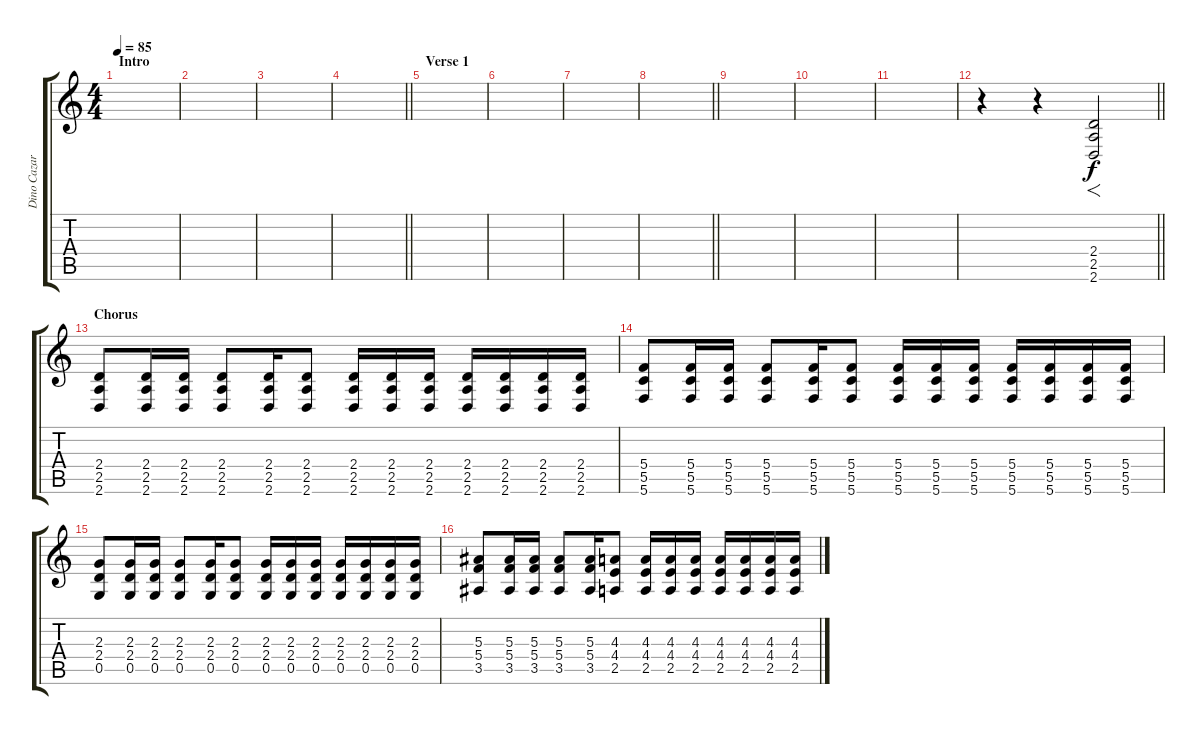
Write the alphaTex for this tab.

\track ("Dino Cazares (Distortion)" "Dino Cazar") {instrument distortionguitar}
\staff {score tabs}
\tuning (D4 A3 F3 C3 G2 C2) {hide}
\ts (4 4)
\section ("" "Intro")
\tempo 85
\clef g2
\ks c
|
|
|
\barLineRight lightlight
|
\section ("" "Verse 1")
|
|
|
\barLineRight lightlight
|
|
|
|
\barLineRight lightlight
r.4 r.4 (2.4 2.5 2.6).2{f} |
\section ("" "Chorus")
(2.4 2.5 2.6).8{instrument distortionguitar} (2.4 2.5 2.6).16 (2.4 2.5 2.6).16 (2.4 2.5 2.6).8 (2.4 2.5 2.6).16 (2.4 2.5 2.6).8 (2.4 2.5 2.6).16 (2.4 2.5 2.6).16 (2.4 2.5 2.6).16 (2.4 2.5 2.6).16 (2.4 2.5 2.6).16 (2.4 2.5 2.6).16 (2.4 2.5 2.6).16 |
(5.4 5.5 5.6).8 (5.4 5.5 5.6).16 (5.4 5.5 5.6).16 (5.4 5.5 5.6).8 (5.4 5.5 5.6).16 (5.4 5.5 5.6).8 (5.4 5.5 5.6).16 (5.4 5.5 5.6).16 (5.4 5.5 5.6).16 (5.4 5.5 5.6).16 (5.4 5.5 5.6).16 (5.4 5.5 5.6).16 (5.4 5.5 5.6).16 |
(2.3 2.4 0.5).8 (2.3 2.4 0.5).16 (2.3 2.4 0.5).16 (2.3 2.4 0.5).8 (2.3 2.4 0.5).16 (2.3 2.4 0.5).8 (2.3 2.4 0.5).16 (2.3 2.4 0.5).16 (2.3 2.4 0.5).16 (2.3 2.4 0.5).16 (2.3 2.4 0.5).16 (2.3 2.4 0.5).16 (2.3 2.4 0.5).16 |
(5.3 5.4 3.5).8 (5.3 5.4 3.5).16 (5.3 5.4 3.5).16 (5.3 5.4 3.5).8 (5.3 5.4 3.5).16 (4.3 4.4 2.5).8 (4.3 4.4 2.5).16 (4.3 4.4 2.5).16 (4.3 4.4 2.5).16 (4.3 4.4 2.5).16 (4.3 4.4 2.5).16 (4.3 4.4 2.5).16 (4.3 4.4 2.5).16
